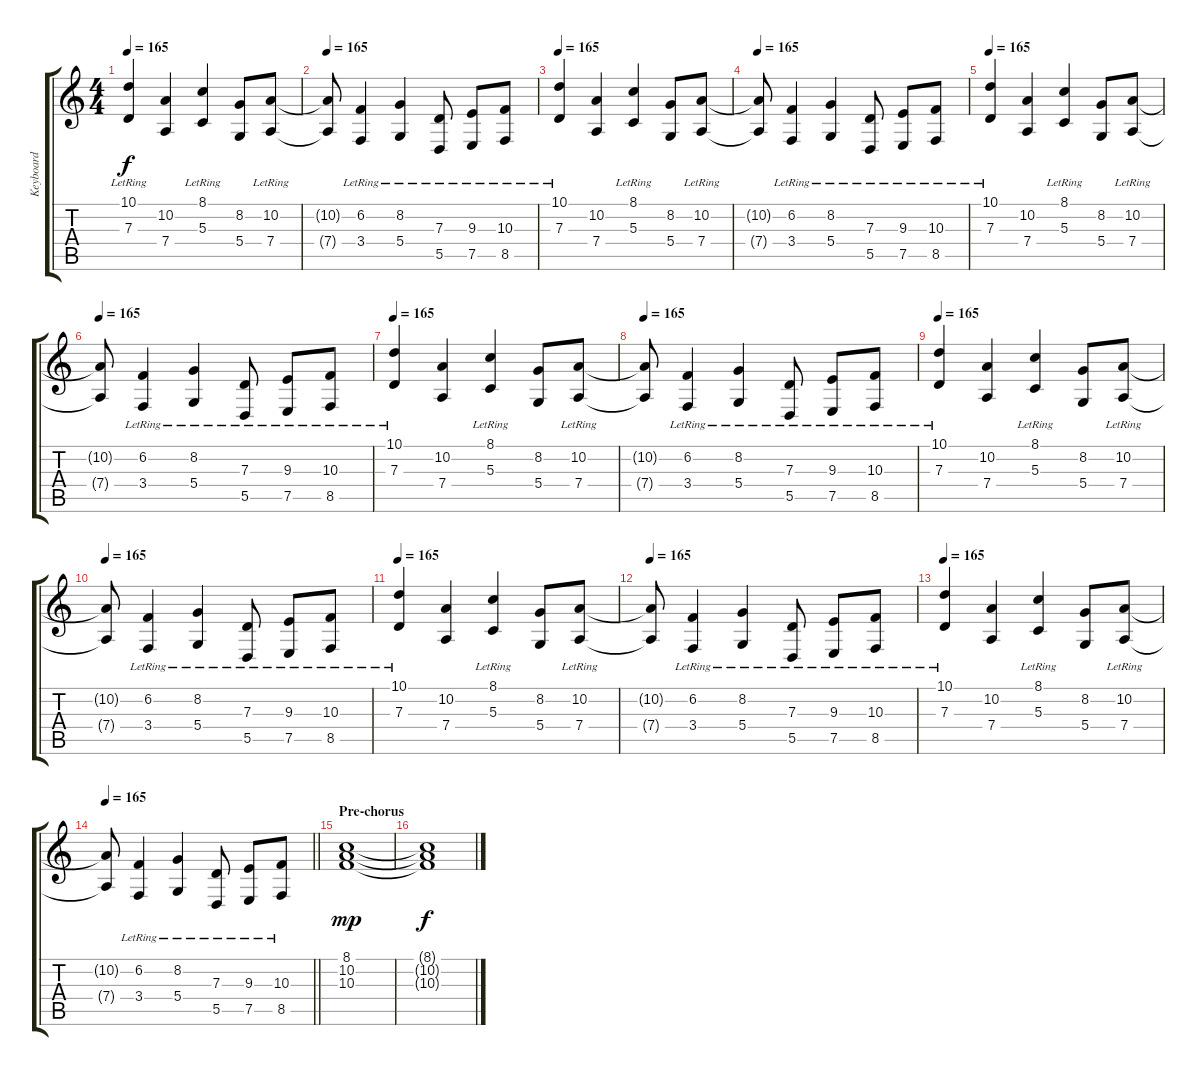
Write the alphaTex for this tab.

\track ("Keyboard " "Keyboard ") {instrument tremolostrings}
\staff {score tabs}
\tuning (E4 B3 G3 D3 A2 D2) {hide}
\ts (4 4)
\tempo 165
\clef g2
\ks c
(10.1{lr} 7.3{lr}).4{dy f} (10.2 7.4).4 (8.1{lr} 5.3).4 (8.2 5.4).8 (10.2{lr} 7.4{lr}).8 |
\tempo 165
(10.2{t} 7.4{t}).8 (6.2{lr} 3.4{lr}).4 (8.2{lr} 5.4{lr}).4 (7.3{lr} 5.5{lr}).8 (9.3{lr} 7.5{lr}).8 (10.3{lr} 8.5{lr}).8 |
\tempo 165
(10.1{lr} 7.3{lr}).4 (10.2 7.4).4 (8.1{lr} 5.3).4 (8.2 5.4).8 (10.2{lr} 7.4{lr}).8 |
\tempo 165
(10.2{t} 7.4{t}).8 (6.2{lr} 3.4{lr}).4 (8.2{lr} 5.4{lr}).4 (7.3{lr} 5.5{lr}).8 (9.3{lr} 7.5{lr}).8 (10.3{lr} 8.5{lr}).8 |
\tempo 165
(10.1{lr} 7.3{lr}).4 (10.2 7.4).4 (8.1{lr} 5.3).4 (8.2 5.4).8 (10.2{lr} 7.4{lr}).8 |
\tempo 165
(10.2{t} 7.4{t}).8 (6.2{lr} 3.4{lr}).4 (8.2{lr} 5.4{lr}).4 (7.3{lr} 5.5{lr}).8 (9.3{lr} 7.5{lr}).8 (10.3{lr} 8.5{lr}).8 |
\tempo 165
(10.1{lr} 7.3{lr}).4 (10.2 7.4).4 (8.1{lr} 5.3).4 (8.2 5.4).8 (10.2{lr} 7.4{lr}).8 |
\tempo 165
(10.2{t} 7.4{t}).8 (6.2{lr} 3.4{lr}).4 (8.2{lr} 5.4{lr}).4 (7.3{lr} 5.5{lr}).8 (9.3{lr} 7.5{lr}).8 (10.3{lr} 8.5{lr}).8 |
\tempo 165
(10.1{lr} 7.3{lr}).4 (10.2 7.4).4 (8.1{lr} 5.3).4 (8.2 5.4).8 (10.2{lr} 7.4{lr}).8 |
\tempo 165
(10.2{t} 7.4{t}).8 (6.2{lr} 3.4{lr}).4 (8.2{lr} 5.4{lr}).4 (7.3{lr} 5.5{lr}).8 (9.3{lr} 7.5{lr}).8 (10.3{lr} 8.5{lr}).8 |
\tempo 165
(10.1{lr} 7.3{lr}).4 (10.2 7.4).4 (8.1{lr} 5.3).4 (8.2 5.4).8 (10.2{lr} 7.4{lr}).8 |
\tempo 165
(10.2{t} 7.4{t}).8 (6.2{lr} 3.4{lr}).4 (8.2{lr} 5.4{lr}).4 (7.3{lr} 5.5{lr}).8 (9.3{lr} 7.5{lr}).8 (10.3{lr} 8.5{lr}).8 |
\tempo 165
(10.1{lr} 7.3{lr}).4 (10.2 7.4).4 (8.1{lr} 5.3).4 (8.2 5.4).8 (10.2{lr} 7.4{lr}).8 |
\tempo 165
\barLineRight lightlight
(10.2{t} 7.4{t}).8 (6.2{lr} 3.4{lr}).4 (8.2{lr} 5.4{lr}).4 (7.3{lr} 5.5{lr}).8 (9.3{lr} 7.5{lr}).8 (10.3{lr} 8.5{lr}).8 |
\section ("" "Pre-chorus")
(8.1 10.2 10.3).1{dy mp volume 14 instrument tremolostrings} |
(8.1{t} 10.2{t} 10.3{t}).1{dy f}
